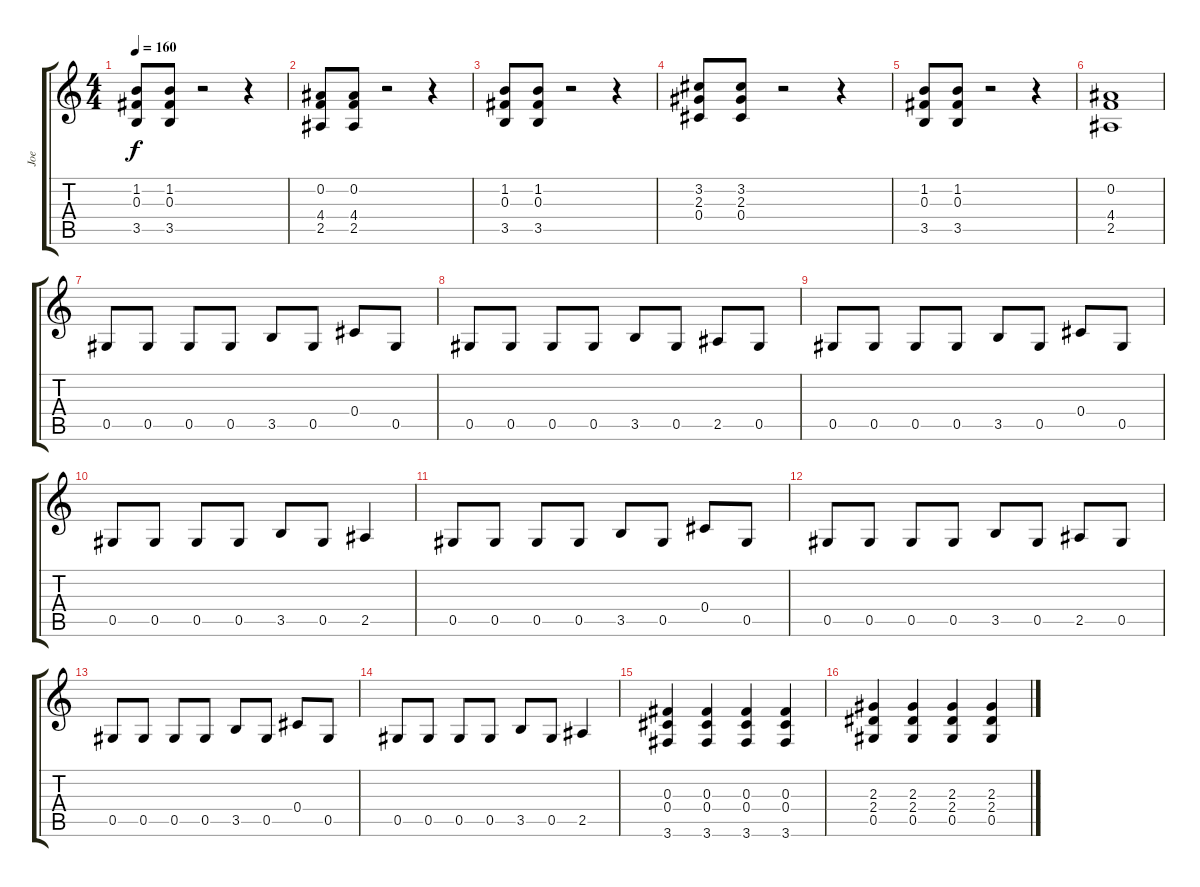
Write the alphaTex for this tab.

\track ("Joe" "Joe") {instrument distortionguitar}
\staff {score tabs}
\tuning (Eb4 Bb3 Gb3 Db3 Ab2 Eb2) {hide}
\ts (4 4)
\tempo 160
\clef g2
\ks c
(1.2 0.3 3.5).8{dy f} (1.2 0.3 3.5).8 r.2 r.4 |
(0.2 4.4 2.5).8 (0.2 4.4 2.5).8 r.2 r.4 |
(1.2 0.3 3.5).8 (1.2 0.3 3.5).8 r.2 r.4 |
(3.2 2.3 0.4).8 (3.2 2.3 0.4).8 r.2 r.4 |
(1.2 0.3 3.5).8 (1.2 0.3 3.5).8 r.2 r.4 |
(0.2 4.4 2.5).1 |
0.5.8 0.5.8 0.5.8 0.5.8 3.5.8 0.5.8 0.4.8 0.5.8 |
0.5.8 0.5.8 0.5.8 0.5.8 3.5.8 0.5.8 2.5.8 0.5.8 |
0.5.8 0.5.8 0.5.8 0.5.8 3.5.8 0.5.8 0.4.8 0.5.8 |
0.5.8 0.5.8 0.5.8 0.5.8 3.5.8 0.5.8 2.5.4 |
0.5.8 0.5.8 0.5.8 0.5.8 3.5.8 0.5.8 0.4.8 0.5.8 |
0.5.8 0.5.8 0.5.8 0.5.8 3.5.8 0.5.8 2.5.8 0.5.8 |
0.5.8 0.5.8 0.5.8 0.5.8 3.5.8 0.5.8 0.4.8 0.5.8 |
0.5.8 0.5.8 0.5.8 0.5.8 3.5.8 0.5.8 2.5.4 |
(0.3 0.4 3.6).4 (0.3 0.4 3.6).4 (0.3 0.4 3.6).4 (0.3 0.4 3.6).4 |
(2.3 2.4 0.5).4 (2.3 2.4 0.5).4 (2.3 2.4 0.5).4 (2.3 2.4 0.5).4
